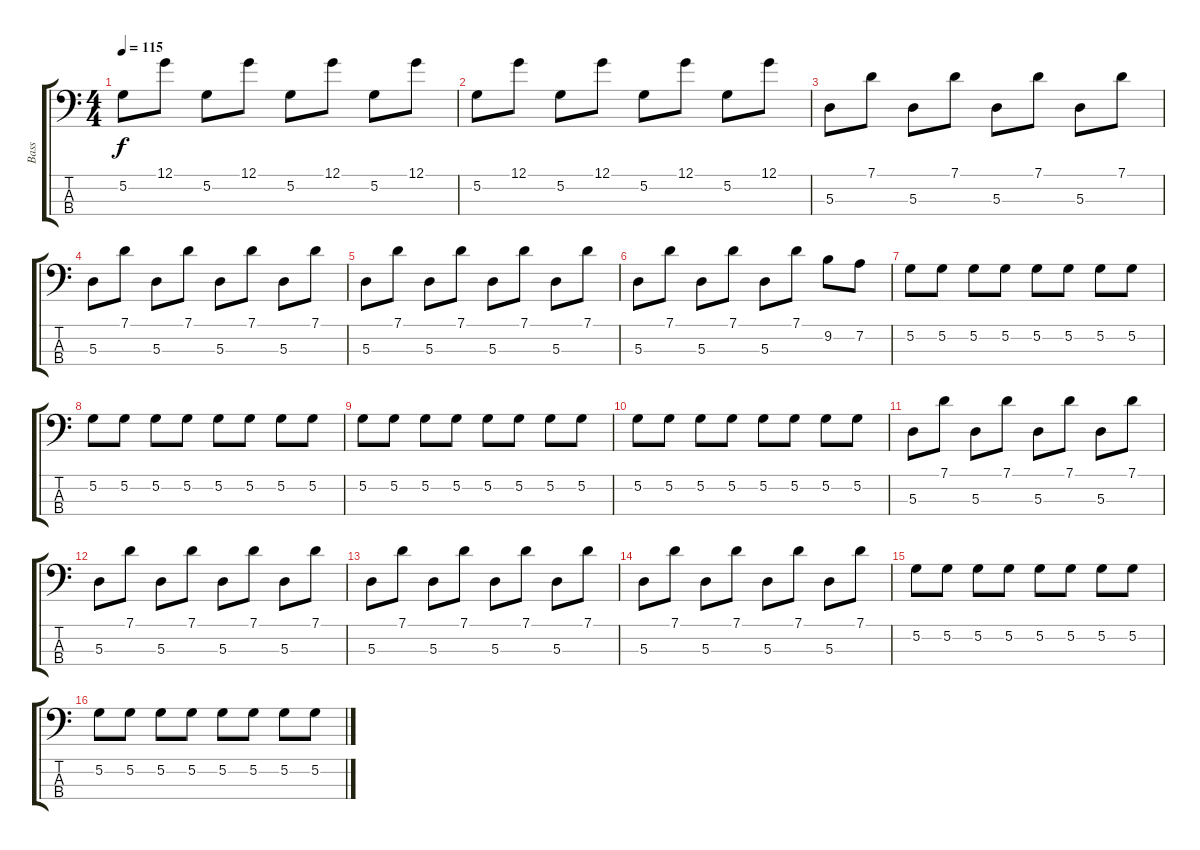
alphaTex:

\track ("Bass" "Bass") {instrument electricbassfinger}
\staff {score tabs}
\tuning (G2 D2 A1 E1) {hide}
\ts (4 4)
\tempo 115
\clef f4
\ks c
5.2.8{dy f} 12.1.8 5.2.8 12.1.8 5.2.8 12.1.8 5.2.8 12.1.8 |
5.2.8 12.1.8 5.2.8 12.1.8 5.2.8 12.1.8 5.2.8 12.1.8 |
5.3.8 7.1.8 5.3.8 7.1.8 5.3.8 7.1.8 5.3.8 7.1.8 |
5.3.8 7.1.8 5.3.8 7.1.8 5.3.8 7.1.8 5.3.8 7.1.8 |
5.3.8 7.1.8 5.3.8 7.1.8 5.3.8 7.1.8 5.3.8 7.1.8 |
5.3.8 7.1.8 5.3.8 7.1.8 5.3.8 7.1.8 9.2.8 7.2.8 |
5.2.8 5.2.8 5.2.8 5.2.8 5.2.8 5.2.8 5.2.8 5.2.8 |
5.2.8 5.2.8 5.2.8 5.2.8 5.2.8 5.2.8 5.2.8 5.2.8 |
5.2.8 5.2.8 5.2.8 5.2.8 5.2.8 5.2.8 5.2.8 5.2.8 |
5.2.8 5.2.8 5.2.8 5.2.8 5.2.8 5.2.8 5.2.8 5.2.8 |
5.3.8 7.1.8 5.3.8 7.1.8 5.3.8 7.1.8 5.3.8 7.1.8 |
5.3.8 7.1.8 5.3.8 7.1.8 5.3.8 7.1.8 5.3.8 7.1.8 |
5.3.8 7.1.8 5.3.8 7.1.8 5.3.8 7.1.8 5.3.8 7.1.8 |
5.3.8 7.1.8 5.3.8 7.1.8 5.3.8 7.1.8 5.3.8 7.1.8 |
5.2.8 5.2.8 5.2.8 5.2.8 5.2.8 5.2.8 5.2.8 5.2.8 |
5.2.8 5.2.8 5.2.8 5.2.8 5.2.8 5.2.8 5.2.8 5.2.8
